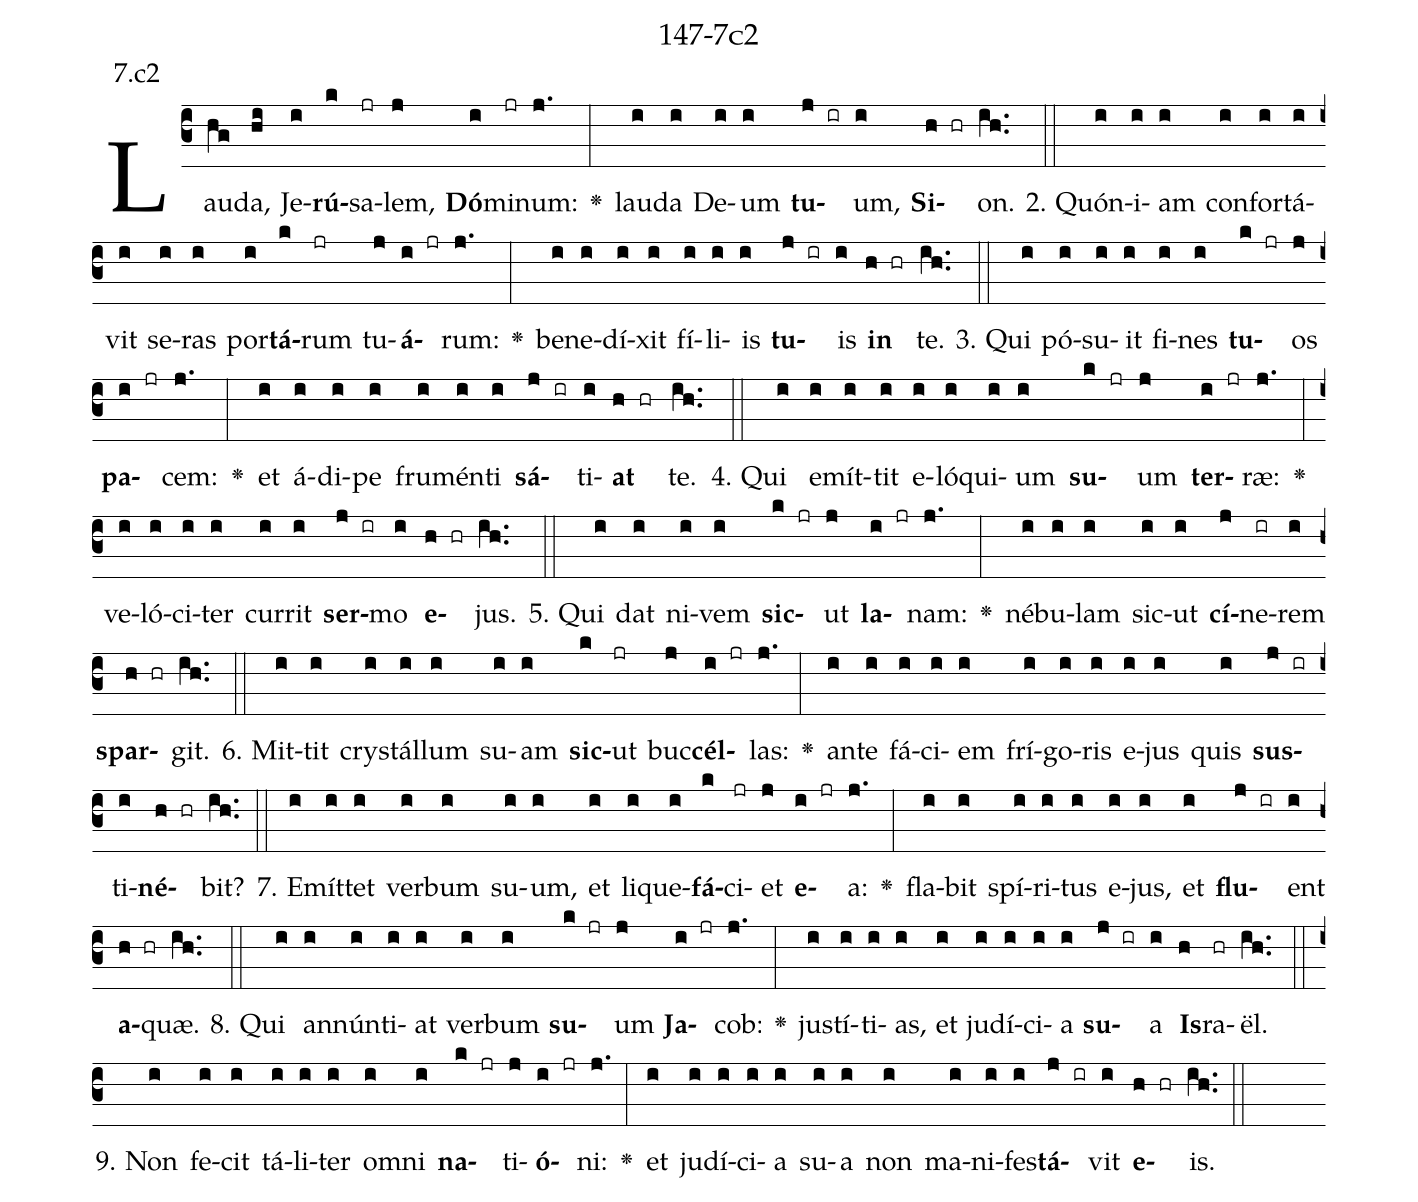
name: 147-7c2;
annotation: 7.c2;
%%
(c3)Lau(hg)da,(hi) Je(i)<b>rú</b>(k)sa(jr)lem,(j) <b>Dó</b>(i)mi(jr)num:(j.) <v>\greheightstar</v>(:) lau(i)da(i) De(i)um(i) <b>tu</b>(j ir)um,(i) <b>Si</b>(h hr)on.(ih..) (::)
2. Quón(i)i(i)am(i) con(i)for(i)tá(i)vit(i) se(i)ras(i) por(i)<b>tá</b>(k)rum(jr) tu(j)<b>á</b>(i jr)rum:(j.) <v>\greheightstar</v>(:) be(i)ne(i)dí(i)xit(i) fí(i)li(i)is(i) <b>tu</b>(j ir)is(i) <b>in</b>(h hr) te.(ih..) (::)
3. Qui(i) pó(i)su(i)it(i) fi(i)nes(i) <b>tu</b>(k jr)os(j) <b>pa</b>(i jr)cem:(j.) <v>\greheightstar</v>(:) et(i) á(i)di(i)pe(i) fru(i)mén(i)ti(i) <b>sá</b>(j ir)ti(i)<b>at</b>(h hr) te.(ih..) (::)
4. Qui(i) e(i)mít(i)tit(i) e(i)ló(i)qui(i)um(i) <b>su</b>(k jr)um(j) <b>ter</b>(i jr)ræ:(j.) <v>\greheightstar</v>(:) ve(i)ló(i)ci(i)ter(i) cur(i)rit(i) <b>ser</b>(j ir)mo(i) <b>e</b>(h hr)jus.(ih..) (::)
5. Qui(i) dat(i) ni(i)vem(i) <b>sic</b>(k jr)ut(j) <b>la</b>(i jr)nam:(j.) <v>\greheightstar</v>(:) né(i)bu(i)lam(i) sic(i)ut(i) <b>cí</b>(j)ne(ir)rem(i) <b>spar</b>(h hr)git.(ih..) (::)
6. Mit(i)tit(i) crys(i)tál(i)lum(i) su(i)am(i) <b>sic</b>(k)ut(jr) buc(j)<b>cél</b>(i jr)las:(j.) <v>\greheightstar</v>(:) an(i)te(i) fá(i)ci(i)em(i) frí(i)go(i)ris(i) e(i)jus(i) quis(i) <b>sus</b>(j ir)ti(i)<b>né</b>(h hr)bit?(ih..) (::)
7. E(i)mít(i)tet(i) ver(i)bum(i) su(i)um,(i) et(i) li(i)que(i)<b>fá</b>(k)ci(jr)et(j) <b>e</b>(i jr)a:(j.) <v>\greheightstar</v>(:) fla(i)bit(i) spí(i)ri(i)tus(i) e(i)jus,(i) et(i) <b>flu</b>(j ir)ent(i) <b>a</b>(h hr)quæ.(ih..) (::)
8. Qui(i) an(i)nún(i)ti(i)at(i) ver(i)bum(i) <b>su</b>(k jr)um(j) <b>Ja</b>(i jr)cob:(j.) <v>\greheightstar</v>(:) jus(i)tí(i)ti(i)as,(i) et(i) ju(i)dí(i)ci(i)a(i) <b>su</b>(j ir)a(i) <b>Is</b>(h)ra(hr)ël.(ih..) (::)
9. Non(i) fe(i)cit(i) tá(i)li(i)ter(i) om(i)ni(i) <b>na</b>(k jr)ti(j)<b>ó</b>(i jr)ni:(j.) <v>\greheightstar</v>(:) et(i) ju(i)dí(i)ci(i)a(i) su(i)a(i) non(i) ma(i)ni(i)fes(i)<b>tá</b>(j ir)vit(i) <b>e</b>(h hr)is.(ih..) (::)
